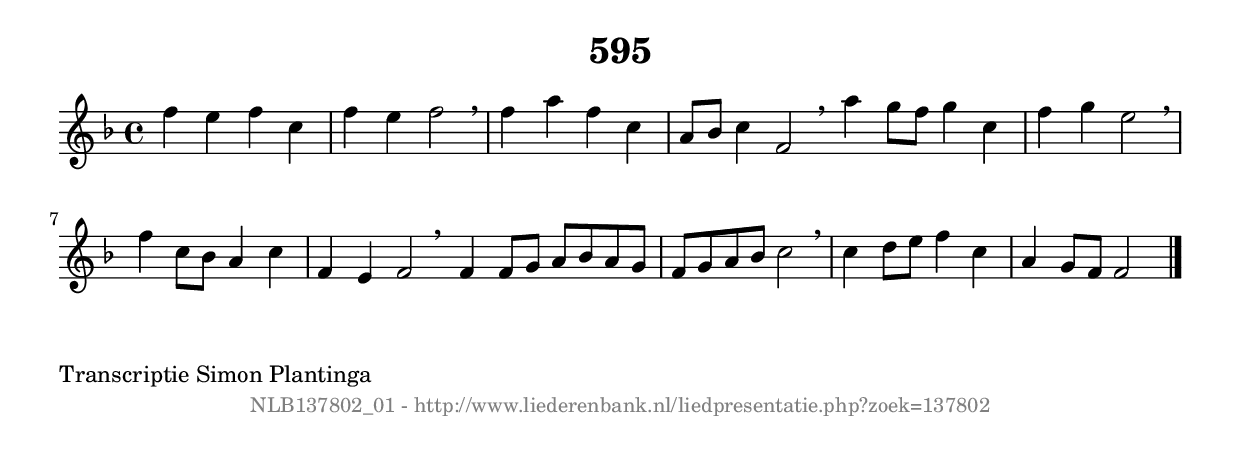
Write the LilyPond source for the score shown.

%
% produced by wce2krn 1.64 (7 June 2014)
%
\version"2.16"
#(append! paper-alist '(("long" . (cons (* 210 mm) (* 2000 mm)))))
#(set-default-paper-size "long")
sb = {\breathe}
mBreak = {\breathe }
bBreak = {\breathe }
x = {\once\override NoteHead #'style = #'cross }
gl=\glissando
itime={\override Staff.TimeSignature #'stencil = ##f }
ficta = {\once\set suggestAccidentals = ##t}
fine = {\once\override Score.RehearsalMark #'self-alignment-X = #1 \mark \markup {\italic{Fine}}}
dc = {\once\override Score.RehearsalMark #'self-alignment-X = #1 \mark \markup {\italic{D.C.}}}
dcf = {\once\override Score.RehearsalMark #'self-alignment-X = #1 \mark \markup {\italic{D.C. al Fine}}}
dcc = {\once\override Score.RehearsalMark #'self-alignment-X = #1 \mark \markup {\italic{D.C. al Coda}}}
ds = {\once\override Score.RehearsalMark #'self-alignment-X = #1 \mark \markup {\italic{D.S.}}}
dsf = {\once\override Score.RehearsalMark #'self-alignment-X = #1 \mark \markup {\italic{D.S. al Fine}}}
dsc = {\once\override Score.RehearsalMark #'self-alignment-X = #1 \mark \markup {\italic{D.S. al Coda}}}
pv = {\set Score.repeatCommands = #'((volta "1"))}
sv = {\set Score.repeatCommands = #'((volta "2"))}
tv = {\set Score.repeatCommands = #'((volta "3"))}
qv = {\set Score.repeatCommands = #'((volta "4"))}
xv = {\set Score.repeatCommands = #'((volta #f))}
\header{ tagline = ""
title = "595"
}
\score {{
\key f \major
\relative g'
{
\set melismaBusyProperties = #'()
\time 4/4
\tempo 4=120
\override Score.MetronomeMark #'transparent = ##t
\override Score.RehearsalMark #'break-visibility = #(vector #t #t #f)
f'4 e4 f4 c4 | f4 e4 f2 \sb | f4 a4 f4 c4 | a8 bes8 c4 f,2 \bar ":|:" \bBreak
a'4 g8 f8 g4 c,4 | f4 g4 e2 \sb | f4 c8 bes8 a4 c4 | f,4 e4 f2 \bar ":|:" \bBreak
f4 f8 g8 a8 bes8 a8 g8 | f8 g8 a8 bes8 c2 \sb | c4 d8 e8 f4 c4 | a4 g8 f8 f2 \bar "|."
 }}
 \midi { }
 \layout {
            indent = 0.0\cm
}
}
\markup { \wordwrap-string #" 
Transcriptie Simon Plantinga
"}
\markup { \vspace #0 } \markup { \with-color #grey \fill-line { \center-column { \smaller "NLB137802_01 - http://www.liederenbank.nl/liedpresentatie.php?zoek=137802" } } }
